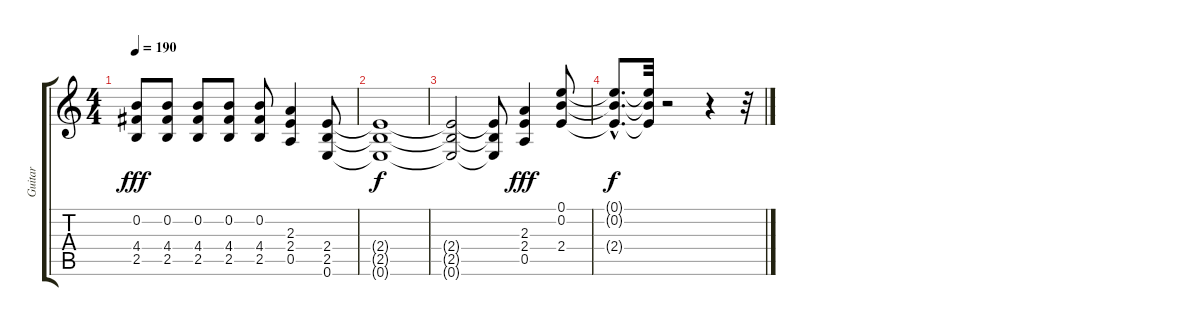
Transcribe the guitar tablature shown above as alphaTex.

\track ("Guitar" "Guitar") {instrument distortionguitar}
\staff {score tabs}
\tuning (E4 B3 G3 D3 A2 E2) {hide}
\ts (4 4)
\tempo 190
\clef g2
\ks c
(0.2 4.4 2.5).8{dy fff} (0.2 4.4 2.5).8 (0.2 4.4 2.5).8 (0.2 4.4 2.5).8 (0.2 4.4 2.5).8 (2.3 2.4 0.5).4 (2.4 2.5 0.6).8 |
(2.4{t} 2.5{t} 0.6{t}).1{dy f} |
(2.4{t} 2.5{t} 0.6{t}).2 (2.4{t} 2.5{t} 0.6{t}).8 (2.3 2.4 0.5).4{dy fff} (0.1 0.2 2.4).8 |
(0.1{hac t} 0.2{hac t} 2.4{hac t}).8{d dy f} (0.1{t} 0.2{t} 2.4{t}).32 r.2 r.4 r.32
